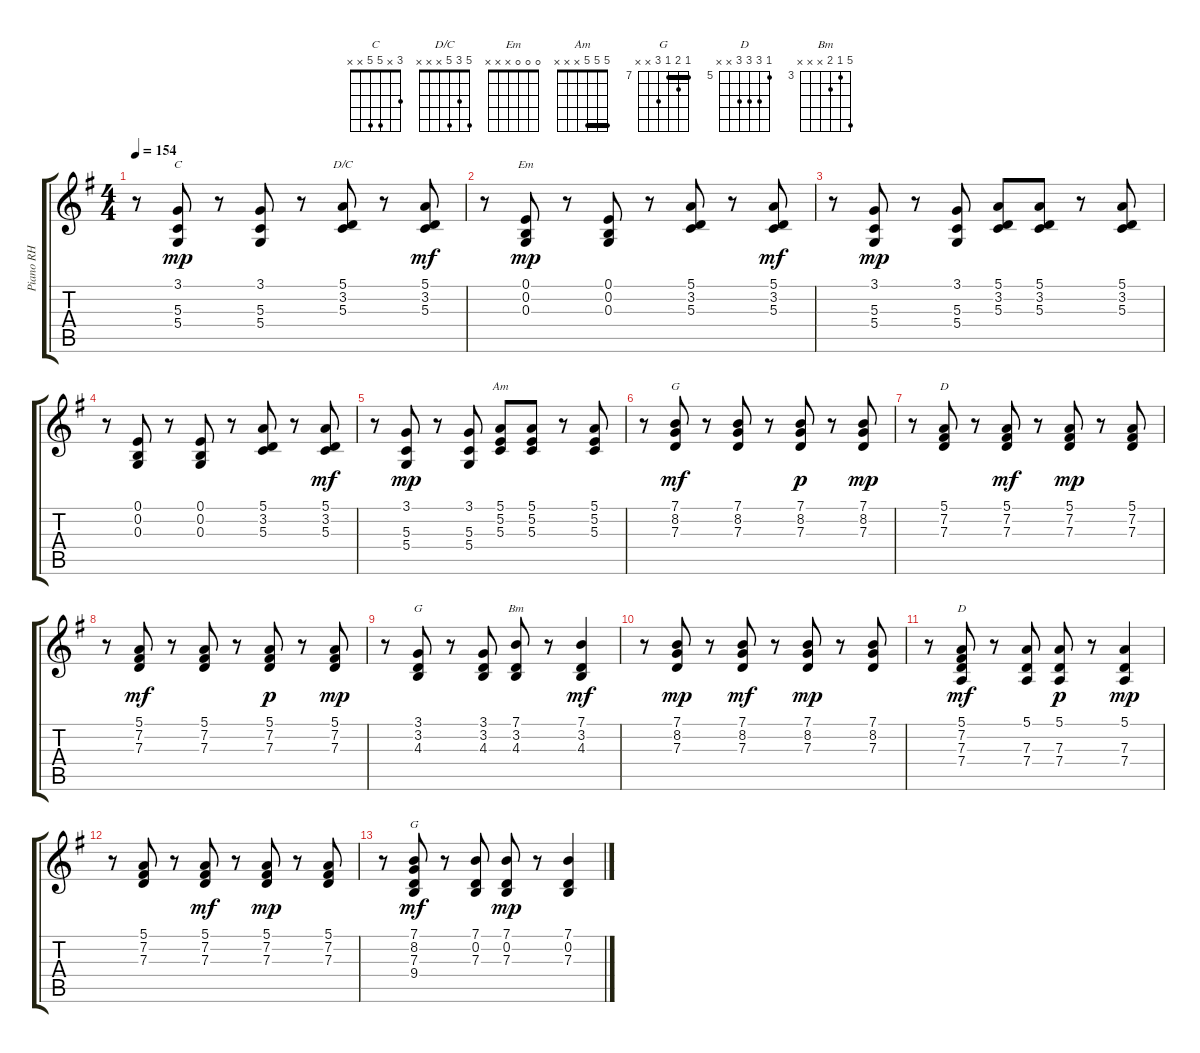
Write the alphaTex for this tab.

\track ("Piano RH" "Piano RH") {instrument electricpiano2}
\staff {score tabs}
\tuning (E4 B3 G3 D3 A2 E2) {hide}
\chord ("C" 3 x 5 5 x x)
\chord ("D/C" 5 3 5 x x x)
\chord ("Em" 0 0 0 x x x)
\chord ("Am" 5 5 5 x x x) {barre 5}
\chord ("G" 7 8 7 x x x) {firstfret 7 barre 7}
\chord ("D" 5 7 7 x x x) {firstfret 5}
\chord ("G" 3 3 4 x x x) {barre 3}
\chord ("Bm" 7 3 4 x x x) {firstfret 3}
\chord ("D" 5 7 7 7 x x) {firstfret 5}
\chord ("G" 7 8 7 9 x x) {firstfret 7 barre 7}
\ts (4 4)
\tempo 154
\clef g2
\ks g
r.8{dy mf} (3.1 5.3 5.4).8{ch "C" dy mp} r.8 (3.1 5.3 5.4).8 r.8 (5.1 3.2 5.3).8{ch "D/C"} r.8 (5.1 3.2 5.3).8{dy mf} |
r.8 (0.1 0.2 0.3).8{ch "Em" dy mp} r.8 (0.1 0.2 0.3).8 r.8 (5.1 3.2 5.3).8 r.8 (5.1 3.2 5.3).8{dy mf} |
r.8 (3.1 5.3 5.4).8{dy mp} r.8 (3.1 5.3 5.4).8 (5.1 3.2 5.3).8 (5.1 3.2 5.3).8 r.8 (5.1 3.2 5.3).8 |
r.8 (0.1 0.2 0.3).8 r.8 (0.1 0.2 0.3).8 r.8 (5.1 3.2 5.3).8 r.8 (5.1 3.2 5.3).8{dy mf} |
r.8 (3.1 5.3 5.4).8{dy mp} r.8 (3.1 5.3 5.4).8 (5.1 5.2 5.3).8{ch "Am"} (5.1 5.2 5.3).8 r.8 (5.1 5.2 5.3).8 |
r.8 (7.1 8.2 7.3).8{ch "G" dy mf} r.8 (7.1 8.2 7.3).8 r.8 (7.1 8.2 7.3).8{dy p} r.8 (7.1 8.2 7.3).8{dy mp} |
r.8 (5.1 7.2 7.3).8{ch "D"} r.8 (5.1 7.2 7.3).8{dy mf} r.8 (5.1 7.2 7.3).8{dy mp} r.8 (5.1 7.2 7.3).8 |
r.8 (5.1 7.2 7.3).8{dy mf} r.8 (5.1 7.2 7.3).8 r.8 (5.1 7.2 7.3).8{dy p} r.8 (5.1 7.2 7.3).8{dy mp} |
r.8 (3.1 3.2 4.3).8{ch "G"} r.8 (3.1 3.2 4.3).8 (7.1 3.2 4.3).8{ch "Bm"} r.8 (7.1 3.2 4.3).4{dy mf} |
r.8 (7.1 8.2 7.3).8{dy mp} r.8 (7.1 8.2 7.3).8{dy mf} r.8 (7.1 8.2 7.3).8{dy mp} r.8 (7.1 8.2 7.3).8 |
r.8 (5.1 7.2 7.3 7.4).8{ch "D" dy mf} r.8 (5.1 7.3 7.4).8 (5.1 7.3 7.4).8{dy p} r.8 (5.1 7.3 7.4).4{dy mp} |
r.8 (5.1 7.2 7.3).8 r.8 (5.1 7.2 7.3).8{dy mf} r.8 (5.1 7.2 7.3).8{dy mp} r.8 (5.1 7.2 7.3).8 |
r.8 (7.1 8.2 7.3 9.4).8{ch "G" dy mf} r.8 (7.1 0.2 7.3).8 (7.1 0.2 7.3).8{dy mp} r.8 (7.1 0.2 7.3).4
